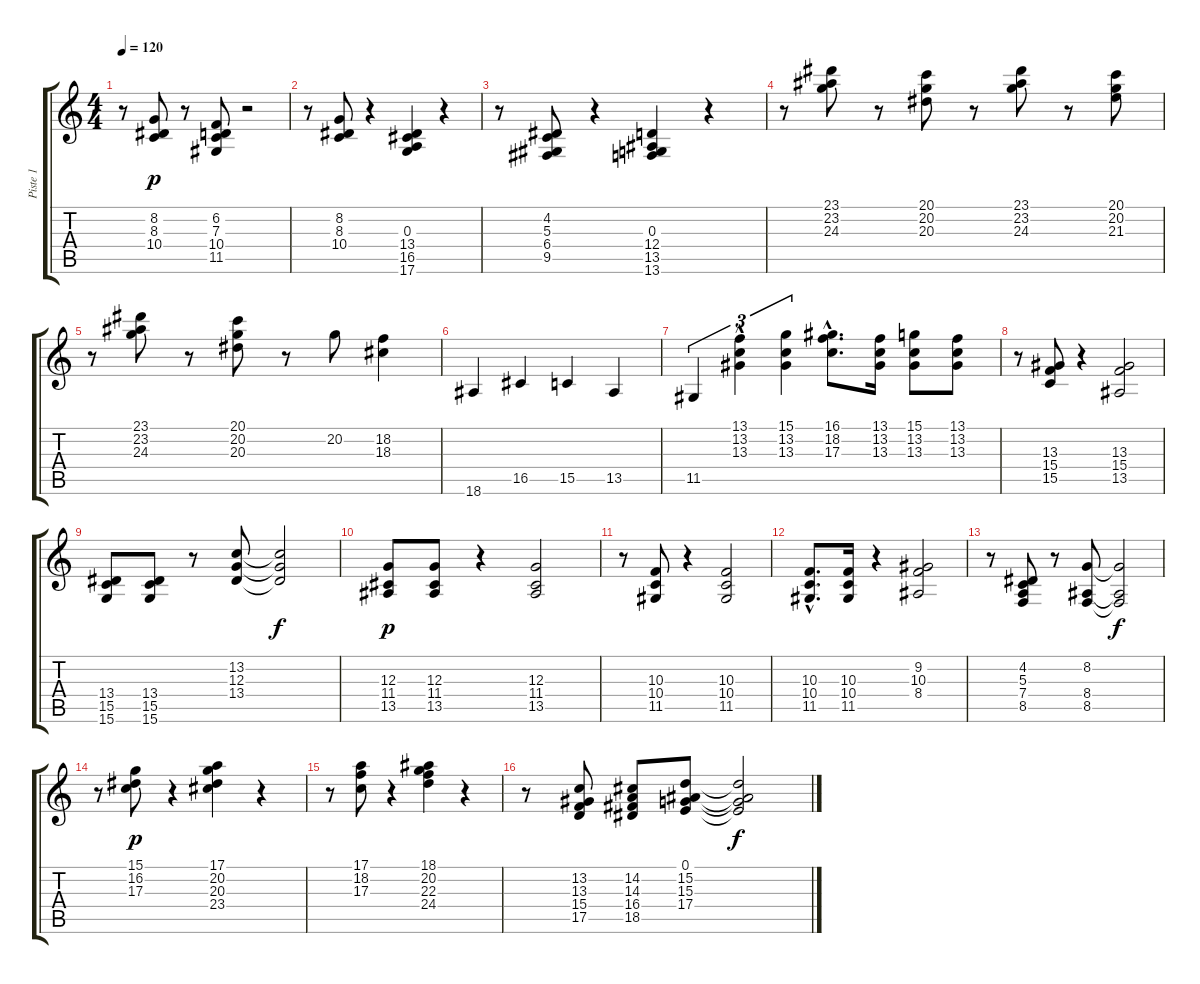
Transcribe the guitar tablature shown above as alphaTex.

\track ("Piste 1" "Piste 1") {instrument acousticgrandpiano}
\staff {score tabs}
\tuning (E4 B3 G3 D3 A2 E2) {hide}
\ts (4 4)
\tempo 120
\clef g2
\ks c
r.8{dy p} (8.2 8.3 10.4).8 r.8 (6.2 7.3 10.4 11.5).8 r.2 |
r.8 (8.2 8.3 10.4).8 r.4 (0.3 13.4 16.5 17.6).4 r.4 |
r.8 (4.2 5.3 6.4 9.5).8 r.4 (0.3 12.4 13.5 13.6).4 r.4 |
r.8 (23.1 23.2 24.3).8 r.8 (20.1 20.2 20.3).8 r.8 (23.1 23.2 24.3).8 r.8 (20.1 20.2 21.3).8 |
r.8 (23.1 23.2 24.3).8 r.8 (20.1 20.2 20.3).8 r.8 20.2.8 (18.2 18.3).4 |
18.6.4 16.5.4 15.5.4 13.5.4 |
11.5.4{tu (3 2)} (13.1{hac} 13.2{hac} 13.3{hac}).4{tu (3 2)} (15.1 13.2 13.3).4{tu (3 2)} (16.1{hac} 18.2{hac} 17.3{hac}).8{d} (13.1 13.2 13.3).16 (15.1 13.2 13.3).8 (13.1 13.2 13.3).8 |
r.8 (13.3 15.4 15.5).8 r.4 (13.3 15.4 13.5).2 |
(13.4 15.5 15.6).8 (13.4 15.5 15.6).8 r.8 (13.2 12.3 13.4).8 (13.2{t} 12.3{t} 13.4{t}).2{dy f} |
(12.3 11.4 13.5).8{dy p} (12.3 11.4 13.5).8 r.4 (12.3 11.4 13.5).2 |
r.8 (10.3 10.4 11.5).8 r.4 (10.3 10.4 11.5).2 |
(10.3{hac} 10.4{hac} 11.5{hac}).8{d} (10.3 10.4 11.5).16 r.4 (9.2 10.3 8.4).2 |
r.8 (4.2 5.3 7.4 8.5).8 r.8 (8.2 8.4 8.5).8 (8.2{t} 8.4{t} 8.5{t}).2{dy f} |
r.8 (15.1 16.2 17.3).8{dy p} r.4 (17.1 20.2 20.3 23.4).4 r.4 |
r.8 (17.1 18.2 17.3).8 r.4 (18.1 20.2 22.3 24.4).4 r.4 |
r.8 (13.2 13.3 15.4 17.5).8 (14.2 14.3 16.4 18.5).8 (0.1 15.2 15.3 17.4).8 (0.1{t} 15.2{t} 15.3{t} 17.4{t}).2{dy f}
